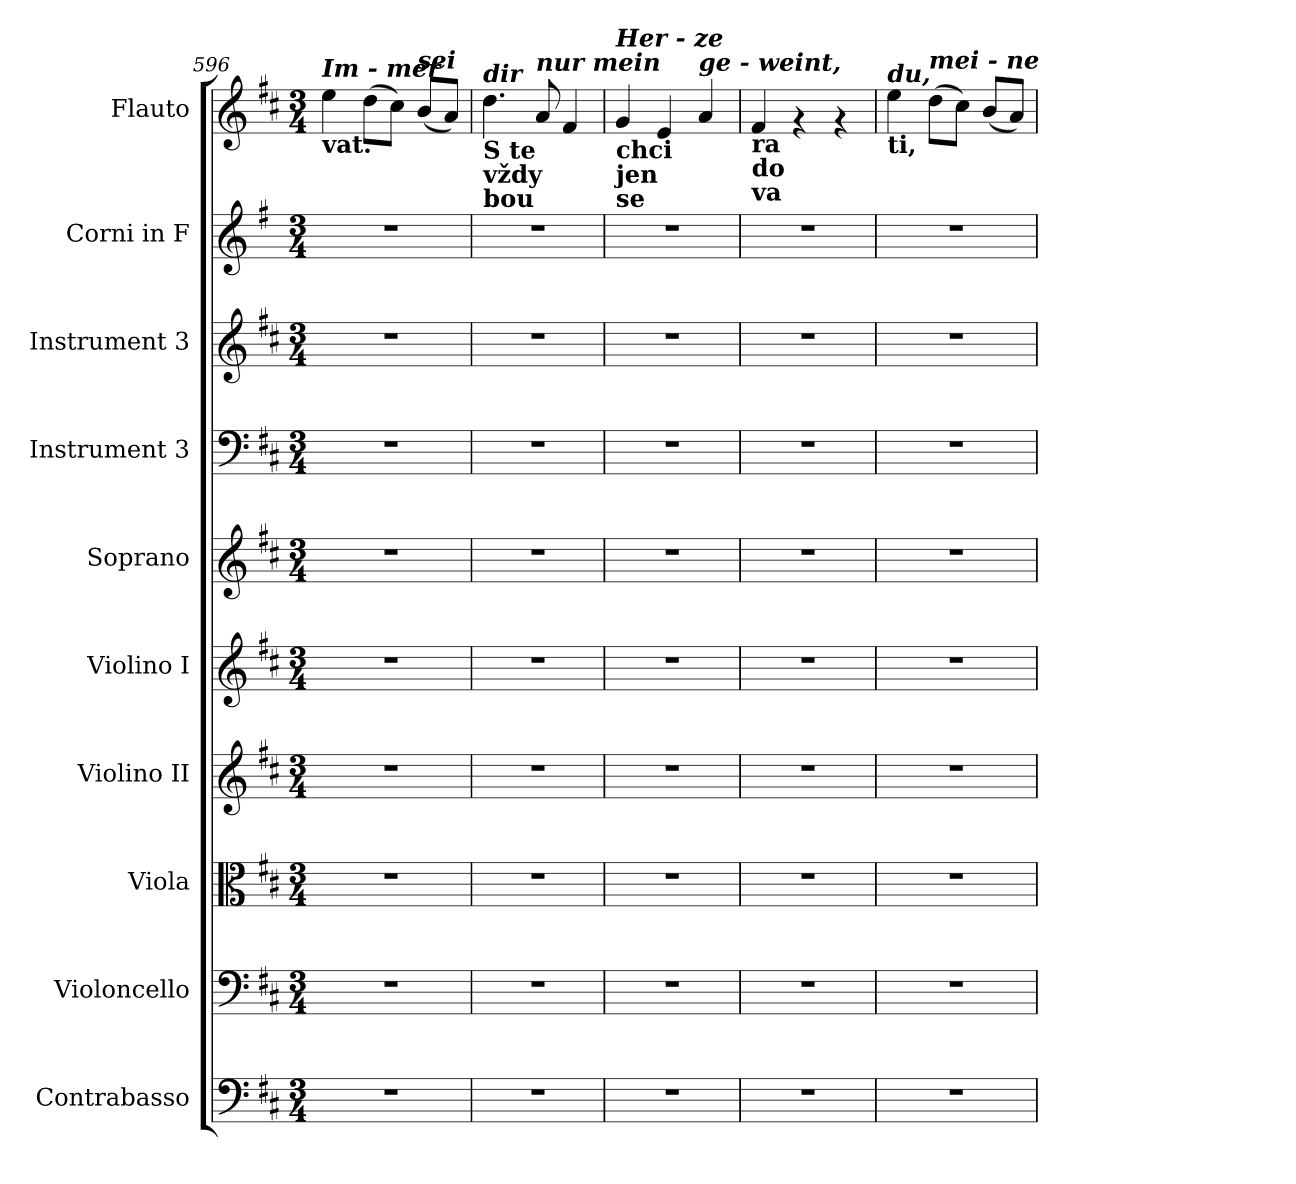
**kern	**kern	**kern	**kern	**kern	**kern	**kern	**kern	**kern	**kern
*part10	*part9	*part8	*part7	*part6	*part5	*part4	*part3	*part2	*part1
*staff10	*staff9	*staff8	*staff7	*staff6	*staff5	*staff4	*staff3	*staff2	*staff1
*I"Contrabasso	*I"Violoncello	*I"Viola	*I"Violino II	*I"Violino I	*I"Soprano	*I"Instrument 3	*I"Instrument 3	*I"Corni in F	*I"Flauto
*I'Cb.	*I'Vc.	*I'Vla.	*I'Vln. II	*I'Vln. I	*I'S	*	*	*I'Cor.	*I'Fl.
*clefF4	*clefF4	*clefC3	*clefG2	*clefG2	*clefG2	*clefF4	*clefG2	*clefG2	*clefG2
*ITrd1c2	*ITrd1c2	*ITrd1c2	*ITrd1c2	*ITrd1c2	*ITrd1c2	*ITrd1c2	*ITrd1c2	*ITrd4c7	*ITrd1c2
*k[]	*k[]	*k[]	*k[]	*k[]	*k[]	*k[]	*k[]	*k[]	*k[]
*C:	*C:	*C:	*C:	*C:	*C:	*C:	*C:	*C:	*C:
*M3/4	*M3/4	*M3/4	*M3/4	*M3/4	*M3/4	*M3/4	*M3/4	*M3/4	*M3/4
=596	=596	=596	=596	=596	=596	=596	=596	=596	=596
!	!	!	!	!	!	!	!	!	!LO:TX:a:Bi:t=Im - mer
!	!	!	!	!	!	!	!	!	!LO:TX:b:B:t=vat.
2.r	2.r	2.r	2.r	2.r	2.r	2.r	2.r	2.r	4dd\
.	.	.	.	.	.	.	.	.	(>8cc\L
.	.	.	.	.	.	.	.	.	8b\J)
!	!	!	!	!	!	!	!	!	!LO:TX:a:Bi:t=sei
.	.	.	.	.	.	.	.	.	(<8a/L
.	.	.	.	.	.	.	.	.	8g/J)
=597	=597	=597	=597	=597	=597	=597	=597	=597	=597
!	!	!	!	!	!	!	!	!	!LO:TX:a:Bi:t=dir
!	!	!	!	!	!	!	!	!	!LO:TX:b:B:t=S te
!	!	!	!	!	!	!	!	!	!LO:TX:b:B:t=vždy
!	!	!	!	!	!	!	!	!	!LO:TX:b:B:t=bou
2.r	2.r	2.r	2.r	2.r	2.r	2.r	2.r	2.r	4.cc\
!	!	!	!	!	!	!	!	!	!LO:TX:a:Bi:t=nur mein
.	.	.	.	.	.	.	.	.	8g/
.	.	.	.	.	.	.	.	.	4e/
=598	=598	=598	=598	=598	=598	=598	=598	=598	=598
!	!	!	!	!	!	!	!	!	!LO:TX:a:Bi:t=Her - ze
!	!	!	!	!	!	!	!	!	!LO:TX:b:B:t=chci
!	!	!	!	!	!	!	!	!	!LO:TX:b:B:t=jen
!	!	!	!	!	!	!	!	!	!LO:TX:b:B:t=se
2.r	2.r	2.r	2.r	2.r	2.r	2.r	2.r	2.r	4f/
.	.	.	.	.	.	.	.	.	4d/
!	!	!	!	!	!	!	!	!	!LO:TX:a:Bi:t=ge - weint,
.	.	.	.	.	.	.	.	.	4g/
=599	=599	=599	=599	=599	=599	=599	=599	=599	=599
!	!	!	!	!	!	!	!	!	!LO:TX:b:B:t=ra
!	!	!	!	!	!	!	!	!	!LO:TX:b:B:t=do
!	!	!	!	!	!	!	!	!	!LO:TX:b:B:t=va
2.r	2.r	2.r	2.r	2.r	2.r	2.r	2.r	2.r	4e/
.	.	.	.	.	.	.	.	.	4rf
.	.	.	.	.	.	.	.	.	4rf
!!LO:PB:g=z
=600	=600	=600	=600	=600	=600	=600	=600	=600	=600
!	!	!	!	!	!	!	!	!	!LO:TX:a:Bi:t=du,
!	!	!	!	!	!	!	!	!	!LO:TX:b:B:t=ti,
2.r	2.r	2.r	2.r	2.r	2.r	2.r	2.r	2.r	4dd\
!	!	!	!	!	!	!	!	!	!LO:TX:a:Bi:t=mei - ne
.	.	.	.	.	.	.	.	.	(>8cc\L
.	.	.	.	.	.	.	.	.	8b\J)
.	.	.	.	.	.	.	.	.	(<8a/L
.	.	.	.	.	.	.	.	.	8g/J)
=	=	=	=	=	=	=	=	=	=
*-	*-	*-	*-	*-	*-	*-	*-	*-	*-
